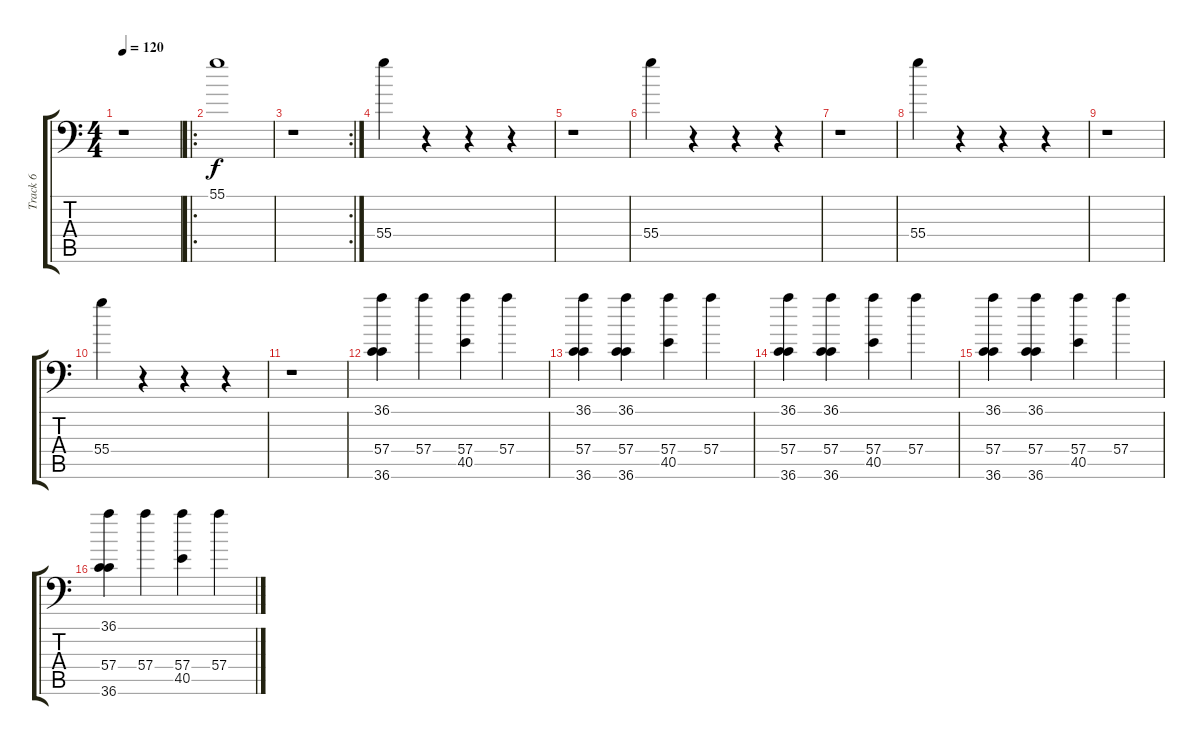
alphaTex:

\track ("Track 6" "Track 6") {instrument acousticgrandpiano}
\staff {score tabs}
\tuning (C-1 C-1 C-1 C-1 C-1 C-1) {hide}
\ts (4 4)
\tempo 120
\clef f4
\ks c
r.1{dy f} |
\ro
55.1.1 |
\rc 2
r.1 |
55.4.4 r.4 r.4 r.4 |
r.1 |
55.4.4 r.4 r.4 r.4 |
r.1 |
55.4.4 r.4 r.4 r.4 |
r.1 |
55.4.4 r.4 r.4 r.4 |
r.1 |
(36.1 57.4 36.6).4 57.4.4 (57.4 40.5).4 57.4.4 |
(36.1 57.4 36.6).4 (36.1 57.4 36.6).4 (57.4 40.5).4 57.4.4 |
(36.1 57.4 36.6).4 (36.1 57.4 36.6).4 (57.4 40.5).4 57.4.4 |
(36.1 57.4 36.6).4 (36.1 57.4 36.6).4 (57.4 40.5).4 57.4.4 |
(36.1 57.4 36.6).4 57.4.4 (57.4 40.5).4 57.4.4
